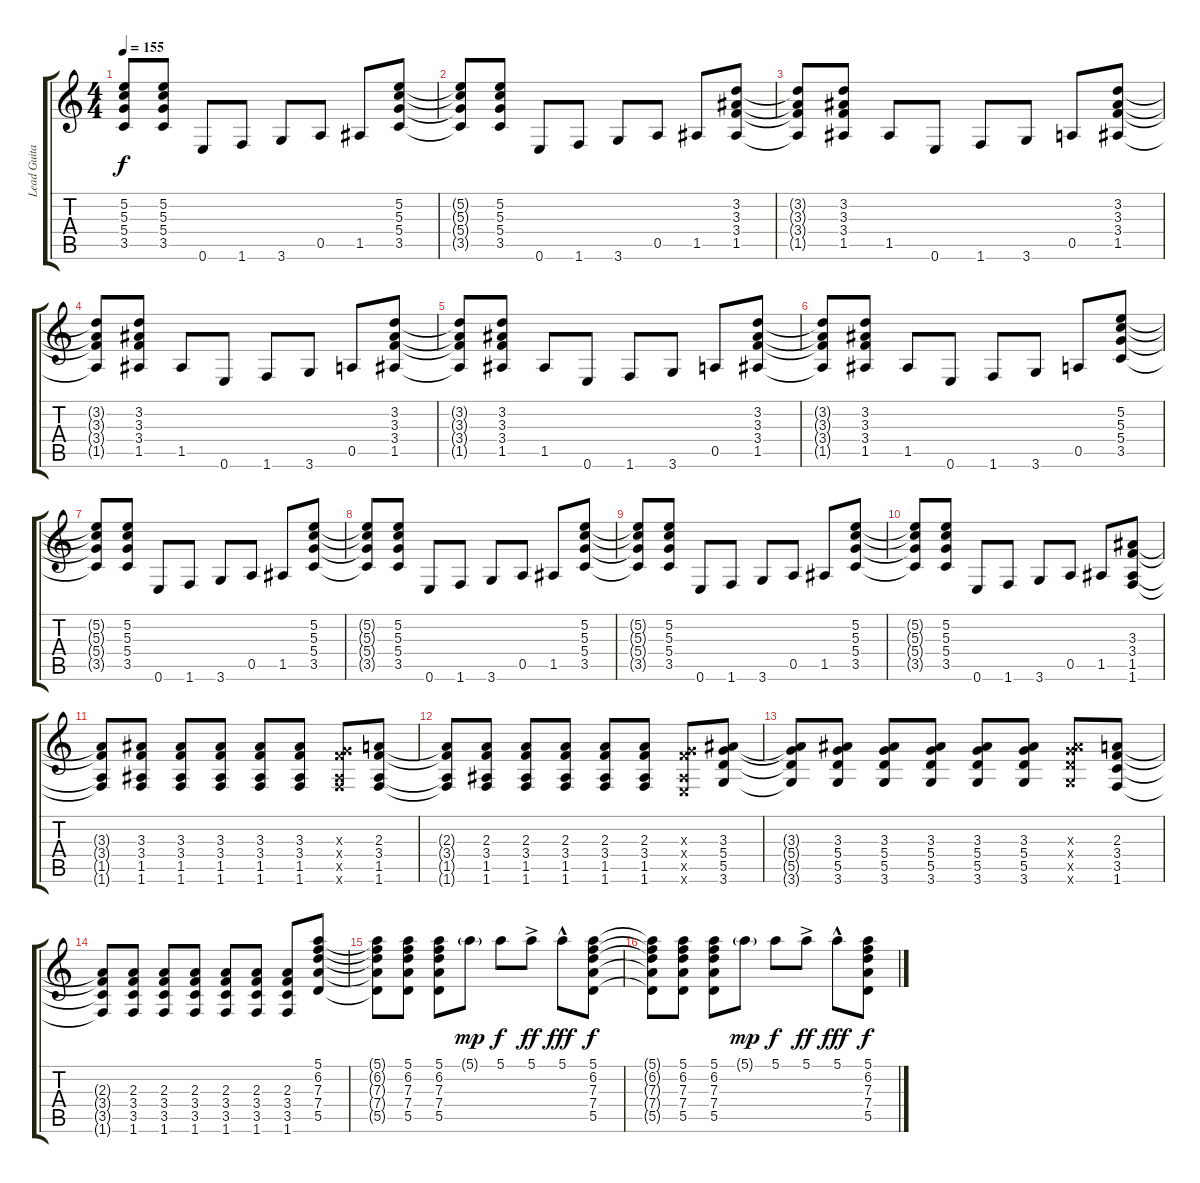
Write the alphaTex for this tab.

\track ("Lead Guitar" "Lead Guita") {instrument overdrivenguitar}
\staff {score tabs}
\tuning (E4 B3 G3 D3 A2 E2) {hide}
\ts (4 4)
\tempo 155
\clef g2
\ks c
(5.2{t} 5.3{t} 5.4{t} 3.5{t}).8{dy f} (5.2 5.3 5.4 3.5).8 0.6.8 1.6.8 3.6.8 0.5.8 1.5.8 (5.2 5.3 5.4 3.5).8 |
(5.2{t} 5.3{t} 5.4{t} 3.5{t}).8 (5.2 5.3 5.4 3.5).8 0.6.8 1.6.8 3.6.8 0.5.8 1.5.8 (3.2 3.3 3.4 1.5).8 |
(3.2{t} 3.3{t} 3.4{t} 1.5{t}).8 (3.2 3.3 3.4 1.5).8 1.5.8 0.6.8 1.6.8 3.6.8 0.5.8 (3.2 3.3 3.4 1.5).8 |
(3.2{t} 3.3{t} 3.4{t} 1.5{t}).8 (3.2 3.3 3.4 1.5).8 1.5.8 0.6.8 1.6.8 3.6.8 0.5.8 (3.2 3.3 3.4 1.5).8 |
(3.2{t} 3.3{t} 3.4{t} 1.5{t}).8 (3.2 3.3 3.4 1.5).8 1.5.8 0.6.8 1.6.8 3.6.8 0.5.8 (3.2 3.3 3.4 1.5).8 |
(3.2{t} 3.3{t} 3.4{t} 1.5{t}).8 (3.2 3.3 3.4 1.5).8 1.5.8 0.6.8 1.6.8 3.6.8 0.5.8 (5.2 5.3 5.4 3.5).8 |
(5.2{t} 5.3{t} 5.4{t} 3.5{t}).8 (5.2 5.3 5.4 3.5).8 0.6.8 1.6.8 3.6.8 0.5.8 1.5.8 (5.2 5.3 5.4 3.5).8 |
(5.2{t} 5.3{t} 5.4{t} 3.5{t}).8 (5.2 5.3 5.4 3.5).8 0.6.8 1.6.8 3.6.8 0.5.8 1.5.8 (5.2 5.3 5.4 3.5).8 |
(5.2{t} 5.3{t} 5.4{t} 3.5{t}).8 (5.2 5.3 5.4 3.5).8 0.6.8 1.6.8 3.6.8 0.5.8 1.5.8 (5.2 5.3 5.4 3.5).8 |
(5.2{t} 5.3{t} 5.4{t} 3.5{t}).8 (5.2 5.3 5.4 3.5).8 0.6.8 1.6.8 3.6.8 0.5.8 1.5.8 (3.3 3.4 1.5 1.6).8 |
(3.3{t} 3.4{t} 1.5{t} 1.6{t}).8 (3.3 3.4 1.5 1.6).8 (3.3 3.4 1.5 1.6).8 (3.3 3.4 1.5 1.6).8 (3.3 3.4 1.5 1.6).8 (3.3 3.4 1.5 1.6).8 (0.3{x} 3.4{x} 1.5{x} 1.6{x}).8 (2.3 3.4 1.5 1.6).8 |
(2.3{t} 3.4{t} 1.5{t} 1.6{t}).8 (2.3 3.4 1.5 1.6).8 (2.3 3.4 1.5 1.6).8 (2.3 3.4 1.5 1.6).8 (2.3 3.4 1.5 1.6).8 (2.3 3.4 1.5 1.6).8 (0.3{x} 3.4{x} 1.5{x} 0.6{x}).8 (3.3 5.4 5.5 3.6).8 |
(3.3{t} 5.4{t} 5.5{t} 3.6{t}).8 (3.3 5.4 5.5 3.6).8 (3.3 5.4 5.5 3.6).8 (3.3 5.4 5.5 3.6).8 (3.3 5.4 5.5 3.6).8 (3.3 5.4 5.5 3.6).8 (3.3{x} 5.4{x} 5.5{x} 3.6{x}).8 (2.3 3.4 3.5 1.6).8 |
(2.3{t} 3.4{t} 3.5{t} 1.6{t}).8 (2.3 3.4 3.5 1.6).8 (2.3 3.4 3.5 1.6).8 (2.3 3.4 3.5 1.6).8 (2.3 3.4 3.5 1.6).8 (2.3 3.4 3.5 1.6).8 (2.3 3.4 3.5 1.6).8 (5.1 6.2 7.3 7.4 5.5).8 |
(5.1{t} 6.2{t} 7.3{t} 7.4{t} 5.5{t}).8 (5.1 6.2 7.3 7.4 5.5).8 (5.1 6.2 7.3 7.4 5.5).8 5.1{g}.8{dy mp} 5.1.8{dy f} 5.1{ac}.8{dy ff} 5.1{hac}.8{dy fff} (5.1 6.2 7.3 7.4 5.5).8{dy f} |
(5.1{t} 6.2{t} 7.3{t} 7.4{t} 5.5{t}).8 (5.1 6.2 7.3 7.4 5.5).8 (5.1 6.2 7.3 7.4 5.5).8 5.1{g}.8{dy mp} 5.1.8{dy f} 5.1{ac}.8{dy ff} 5.1{hac}.8{dy fff} (5.1 6.2 7.3 7.4 5.5).8{dy f}
